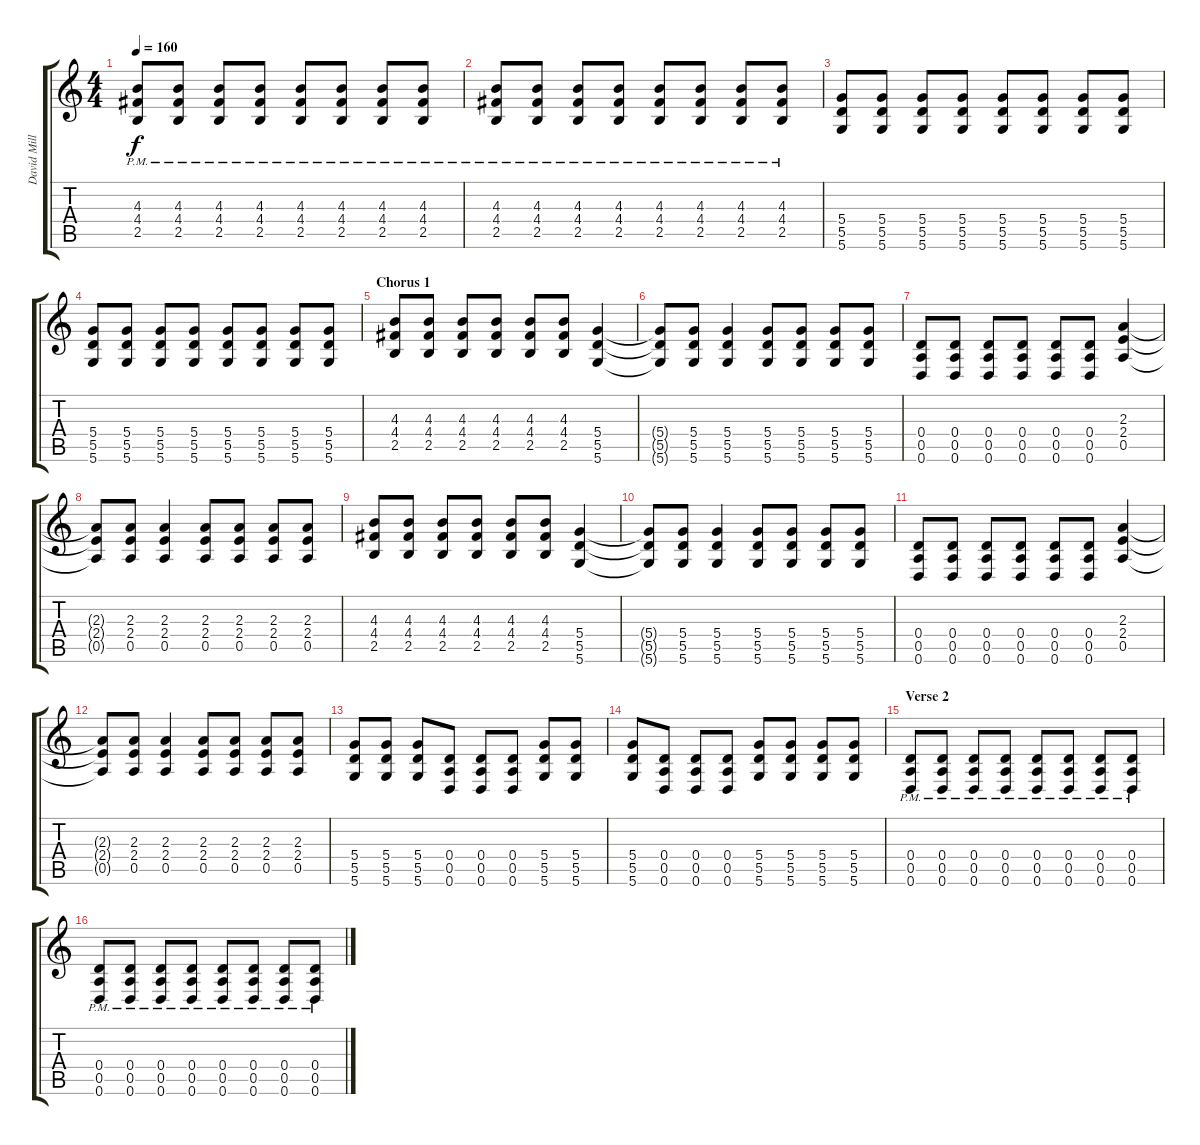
\track ("David Miller" "David Mill") {instrument acousticguitarsteel}
\staff {score tabs}
\tuning (E4 B3 G3 D3 A2 D2) {hide}
\ts (4 4)
\tempo 160
\clef g2
\ks c
(4.3{pm} 4.4{pm} 2.5{pm}).8{dy f} (4.3{pm} 4.4{pm} 2.5{pm}).8 (4.3{pm} 4.4{pm} 2.5{pm}).8 (4.3{pm} 4.4{pm} 2.5{pm}).8 (4.3{pm} 4.4{pm} 2.5{pm}).8 (4.3{pm} 4.4{pm} 2.5{pm}).8 (4.3{pm} 4.4{pm} 2.5{pm}).8 (4.3{pm} 4.4{pm} 2.5{pm}).8 |
(4.3{pm} 4.4{pm} 2.5{pm}).8 (4.3{pm} 4.4{pm} 2.5{pm}).8 (4.3{pm} 4.4{pm} 2.5{pm}).8 (4.3{pm} 4.4{pm} 2.5{pm}).8 (4.3{pm} 4.4{pm} 2.5{pm}).8 (4.3{pm} 4.4{pm} 2.5{pm}).8 (4.3{pm} 4.4{pm} 2.5{pm}).8 (4.3{pm} 4.4{pm} 2.5{pm}).8 |
(5.4 5.5 5.6).8 (5.4 5.5 5.6).8 (5.4 5.5 5.6).8 (5.4 5.5 5.6).8 (5.4 5.5 5.6).8 (5.4 5.5 5.6).8 (5.4 5.5 5.6).8 (5.4 5.5 5.6).8 |
(5.4 5.5 5.6).8 (5.4 5.5 5.6).8 (5.4 5.5 5.6).8 (5.4 5.5 5.6).8 (5.4 5.5 5.6).8 (5.4 5.5 5.6).8 (5.4 5.5 5.6).8 (5.4 5.5 5.6).8 |
\section ("" "Chorus 1")
(4.3 4.4 2.5).8{instrument distortionguitar} (4.3 4.4 2.5).8 (4.3 4.4 2.5).8 (4.3 4.4 2.5).8 (4.3 4.4 2.5).8 (4.3 4.4 2.5).8 (5.4 5.5 5.6).4 |
(5.4{t} 5.5{t} 5.6{t}).8 (5.4 5.5 5.6).8 (5.4 5.5 5.6).4 (5.4 5.5 5.6).8 (5.4 5.5 5.6).8 (5.4 5.5 5.6).8 (5.4 5.5 5.6).8 |
(0.4 0.5 0.6).8 (0.4 0.5 0.6).8 (0.4 0.5 0.6).8 (0.4 0.5 0.6).8 (0.4 0.5 0.6).8 (0.4 0.5 0.6).8 (2.3 2.4 0.5).4 |
(2.3{t} 2.4{t} 0.5{t}).8 (2.3 2.4 0.5).8 (2.3 2.4 0.5).4 (2.3 2.4 0.5).8 (2.3 2.4 0.5).8 (2.3 2.4 0.5).8 (2.3 2.4 0.5).8 |
(4.3 4.4 2.5).8 (4.3 4.4 2.5).8 (4.3 4.4 2.5).8 (4.3 4.4 2.5).8 (4.3 4.4 2.5).8 (4.3 4.4 2.5).8 (5.4 5.5 5.6).4 |
(5.4{t} 5.5{t} 5.6{t}).8 (5.4 5.5 5.6).8 (5.4 5.5 5.6).4 (5.4 5.5 5.6).8 (5.4 5.5 5.6).8 (5.4 5.5 5.6).8 (5.4 5.5 5.6).8 |
(0.4 0.5 0.6).8 (0.4 0.5 0.6).8 (0.4 0.5 0.6).8 (0.4 0.5 0.6).8 (0.4 0.5 0.6).8 (0.4 0.5 0.6).8 (2.3 2.4 0.5).4 |
(2.3{t} 2.4{t} 0.5{t}).8 (2.3 2.4 0.5).8 (2.3 2.4 0.5).4 (2.3 2.4 0.5).8 (2.3 2.4 0.5).8 (2.3 2.4 0.5).8 (2.3 2.4 0.5).8 |
(5.4 5.5 5.6).8 (5.4 5.5 5.6).8 (5.4 5.5 5.6).8 (0.4 0.5 0.6).8 (0.4 0.5 0.6).8 (0.4 0.5 0.6).8 (5.4 5.5 5.6).8 (5.4 5.5 5.6).8 |
(5.4 5.5 5.6).8 (0.4 0.5 0.6).8 (0.4 0.5 0.6).8 (0.4 0.5 0.6).8 (5.4 5.5 5.6).8 (5.4 5.5 5.6).8 (5.4 5.5 5.6).8 (5.4 5.5 5.6).8 |
\section ("" "Verse 2")
(0.4{pm} 0.5{pm} 0.6{pm}).8 (0.4{pm} 0.5{pm} 0.6{pm}).8 (0.4{pm} 0.5{pm} 0.6{pm}).8 (0.4{pm} 0.5{pm} 0.6{pm}).8 (0.4{pm} 0.5{pm} 0.6{pm}).8 (0.4{pm} 0.5{pm} 0.6{pm}).8 (0.4{pm} 0.5{pm} 0.6{pm}).8 (0.4{pm} 0.5{pm} 0.6{pm}).8 |
(0.4{pm} 0.5{pm} 0.6{pm}).8 (0.4{pm} 0.5{pm} 0.6{pm}).8 (0.4{pm} 0.5{pm} 0.6{pm}).8 (0.4{pm} 0.5{pm} 0.6{pm}).8 (0.4{pm} 0.5{pm} 0.6{pm}).8 (0.4{pm} 0.5{pm} 0.6{pm}).8 (0.4{pm} 0.5{pm} 0.6{pm}).8 (0.4{pm} 0.5{pm} 0.6{pm}).8
